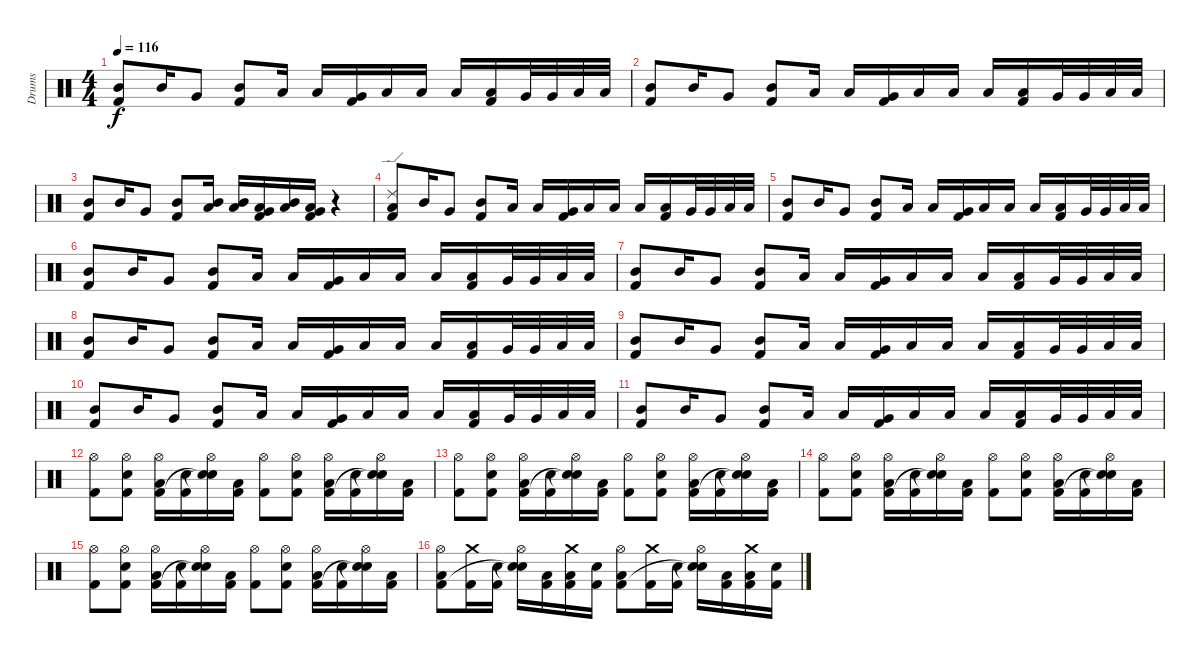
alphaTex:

\track ("Drums" "Drums") {instrument percussion}
\staff {score}
\articulation defaults
\ts (4 4)
\tempo 116
\clef neutral
\ks c
("Mid Tom (hit)" "Kick (hit) 2").8{dy f} "Mid Tom (hit)".16 "Very Low Tom (hit)".8 ("Mid Tom (hit)" "Kick (hit) 2").8 "Low Tom (hit)".16 "Low Tom (hit)".16 ("Very Low Tom (hit)" "Kick (hit) 2").16 "Low Tom (hit)".16 "Low Floor Tom (hit)".16 "Low Floor Tom (hit)".16 ("Low Floor Tom (hit)" "Kick (hit) 2").16 "Very Low Tom (hit)".32 "Very Low Tom (hit)".32 "Low Tom (hit)".32 "Low Tom (hit)".32 |
("Mid Tom (hit)" "Kick (hit) 2").8 "Mid Tom (hit)".16 "Very Low Tom (hit)".8 ("Mid Tom (hit)" "Kick (hit) 2").8 "Low Tom (hit)".16 "Low Tom (hit)".16 ("Very Low Tom (hit)" "Kick (hit) 2").16 "Low Tom (hit)".16 "Low Floor Tom (hit)".16 "Low Floor Tom (hit)".16 ("Low Floor Tom (hit)" "Kick (hit) 2").16 "Very Low Tom (hit)".32 "Very Low Tom (hit)".32 "Low Tom (hit)".32 "Low Tom (hit)".32 |
("Mid Tom (hit)" "Kick (hit) 2").8 "Mid Tom (hit)".16 "Very Low Tom (hit)".8 ("Mid Tom (hit)" "Kick (hit) 2").8 ("Mid Tom (hit)" "Low Tom (hit)").16 ("Mid Tom (hit)" "Low Tom (hit)").16 ("Low Tom (hit)" "Very Low Tom (hit)" "Kick (hit) 2").16 ("Mid Tom (hit)" "Low Tom (hit)").16 ("Very Low Tom (hit)" "Low Floor Tom (hit)" "Kick (hit) 2").16 r.4 |
("Ride (edge) 2" "Low Floor Tom (hit)" "Kick (hit) 2").8 "Mid Tom (hit)".16 "Very Low Tom (hit)".8 ("Mid Tom (hit)" "Kick (hit) 2").8 "Low Tom (hit)".16 "Low Tom (hit)".16 ("Very Low Tom (hit)" "Kick (hit) 2").16 "Low Tom (hit)".16 "Low Floor Tom (hit)".16 "Low Floor Tom (hit)".16 ("Low Floor Tom (hit)" "Kick (hit) 2").16 "Very Low Tom (hit)".32 "Very Low Tom (hit)".32 "Low Tom (hit)".32 "Low Tom (hit)".32 |
("Mid Tom (hit)" "Kick (hit) 2").8 "Mid Tom (hit)".16 "Very Low Tom (hit)".8 ("Mid Tom (hit)" "Kick (hit) 2").8 "Low Tom (hit)".16 "Low Tom (hit)".16 ("Very Low Tom (hit)" "Kick (hit) 2").16 "Low Tom (hit)".16 "Low Floor Tom (hit)".16 "Low Floor Tom (hit)".16 ("Low Floor Tom (hit)" "Kick (hit) 2").16 "Very Low Tom (hit)".32 "Very Low Tom (hit)".32 "Low Tom (hit)".32 "Low Tom (hit)".32 |
("Mid Tom (hit)" "Kick (hit) 2").8 "Mid Tom (hit)".16 "Very Low Tom (hit)".8 ("Mid Tom (hit)" "Kick (hit) 2").8 "Low Tom (hit)".16 "Low Tom (hit)".16 ("Very Low Tom (hit)" "Kick (hit) 2").16 "Low Tom (hit)".16 "Low Floor Tom (hit)".16 "Low Floor Tom (hit)".16 ("Low Floor Tom (hit)" "Kick (hit) 2").16 "Very Low Tom (hit)".32 "Very Low Tom (hit)".32 "Low Tom (hit)".32 "Low Tom (hit)".32 |
("Mid Tom (hit)" "Kick (hit) 2").8 "Mid Tom (hit)".16 "Very Low Tom (hit)".8 ("Mid Tom (hit)" "Kick (hit) 2").8 "Low Tom (hit)".16 "Low Tom (hit)".16 ("Very Low Tom (hit)" "Kick (hit) 2").16 "Low Tom (hit)".16 "Low Floor Tom (hit)".16 "Low Floor Tom (hit)".16 ("Low Floor Tom (hit)" "Kick (hit) 2").16 "Very Low Tom (hit)".32 "Very Low Tom (hit)".32 "Low Tom (hit)".32 "Low Tom (hit)".32 |
("Mid Tom (hit)" "Kick (hit) 2").8 "Mid Tom (hit)".16 "Very Low Tom (hit)".8 ("Mid Tom (hit)" "Kick (hit) 2").8 "Low Tom (hit)".16 "Low Tom (hit)".16 ("Very Low Tom (hit)" "Kick (hit) 2").16 "Low Tom (hit)".16 "Low Floor Tom (hit)".16 "Low Floor Tom (hit)".16 ("Low Floor Tom (hit)" "Kick (hit) 2").16 "Very Low Tom (hit)".32 "Very Low Tom (hit)".32 "Low Tom (hit)".32 "Low Tom (hit)".32 |
("Mid Tom (hit)" "Kick (hit) 2").8 "Mid Tom (hit)".16 "Very Low Tom (hit)".8 ("Mid Tom (hit)" "Kick (hit) 2").8 "Low Tom (hit)".16 "Low Tom (hit)".16 ("Very Low Tom (hit)" "Kick (hit) 2").16 "Low Tom (hit)".16 "Low Floor Tom (hit)".16 "Low Floor Tom (hit)".16 ("Low Floor Tom (hit)" "Kick (hit) 2").16 "Very Low Tom (hit)".32 "Very Low Tom (hit)".32 "Low Tom (hit)".32 "Low Tom (hit)".32 |
("Mid Tom (hit)" "Kick (hit) 2").8 "Mid Tom (hit)".16 "Very Low Tom (hit)".8 ("Mid Tom (hit)" "Kick (hit) 2").8 "Low Tom (hit)".16 "Low Tom (hit)".16 ("Very Low Tom (hit)" "Kick (hit) 2").16 "Low Tom (hit)".16 "Low Floor Tom (hit)".16 "Low Floor Tom (hit)".16 ("Low Floor Tom (hit)" "Kick (hit) 2").16 "Very Low Tom (hit)".32 "Very Low Tom (hit)".32 "Low Tom (hit)".32 "Low Tom (hit)".32 |
("Mid Tom (hit)" "Kick (hit) 2").8 "Mid Tom (hit)".16 "Very Low Tom (hit)".8 ("Mid Tom (hit)" "Kick (hit) 2").8 "Low Tom (hit)".16 "Low Tom (hit)".16 ("Very Low Tom (hit)" "Kick (hit) 2").16 "Low Tom (hit)".16 "Low Floor Tom (hit)".16 "Low Floor Tom (hit)".16 ("Low Floor Tom (hit)" "Kick (hit) 2").16 "Very Low Tom (hit)".32 "Very Low Tom (hit)".32 "Low Tom (hit)".32 "Low Tom (hit)".32 |
("Hi-Hat (open)" "Kick (hit) 2").8 ("Hi-Hat (open)" "Electric Snare (hit)" "Kick (hit) 2").8 ("Hi-Hat (open)" "Low Floor Tom (hit)" "Kick (hit) 2").16 ("Electric Snare (hit)" "Kick (hit) 2").16 ("Hi-Hat (open)" "Snare (hit)"{t} "Snare (hit)"{t}).16 ("Low Floor Tom (hit)" "Kick (hit) 2").16 ("Hi-Hat (open)" "Kick (hit) 2").8 ("Hi-Hat (open)" "Electric Snare (hit)" "Kick (hit) 2").8 ("Hi-Hat (open)" "Low Floor Tom (hit)" "Kick (hit) 2").16 ("Electric Snare (hit)" "Kick (hit) 2").16 ("Hi-Hat (open)" "Snare (hit)"{t} "Snare (hit)"{t}).16 ("Low Floor Tom (hit)" "Kick (hit) 2").16 |
("Hi-Hat (open)" "Kick (hit) 2").8 ("Hi-Hat (open)" "Electric Snare (hit)" "Kick (hit) 2").8 ("Hi-Hat (open)" "Low Floor Tom (hit)" "Kick (hit) 2").16 ("Electric Snare (hit)" "Kick (hit) 2").16 ("Hi-Hat (open)" "Snare (hit)"{t} "Snare (hit)"{t}).16 ("Low Floor Tom (hit)" "Kick (hit) 2").16 ("Hi-Hat (open)" "Kick (hit) 2").8 ("Hi-Hat (open)" "Electric Snare (hit)" "Kick (hit) 2").8 ("Hi-Hat (open)" "Low Floor Tom (hit)" "Kick (hit) 2").16 ("Electric Snare (hit)" "Kick (hit) 2").16 ("Hi-Hat (open)" "Snare (hit)"{t} "Snare (hit)"{t}).16 ("Low Floor Tom (hit)" "Kick (hit) 2").16 |
("Hi-Hat (open)" "Kick (hit) 2").8 ("Hi-Hat (open)" "Electric Snare (hit)" "Kick (hit) 2").8 ("Hi-Hat (open)" "Low Floor Tom (hit)" "Kick (hit) 2").16 ("Electric Snare (hit)" "Kick (hit) 2").16 ("Hi-Hat (open)" "Snare (hit)"{t} "Snare (hit)"{t}).16 ("Low Floor Tom (hit)" "Kick (hit) 2").16 ("Hi-Hat (open)" "Kick (hit) 2").8 ("Hi-Hat (open)" "Electric Snare (hit)" "Kick (hit) 2").8 ("Hi-Hat (open)" "Low Floor Tom (hit)" "Kick (hit) 2").16 ("Electric Snare (hit)" "Kick (hit) 2").16 ("Hi-Hat (open)" "Snare (hit)"{t} "Snare (hit)"{t}).16 ("Low Floor Tom (hit)" "Kick (hit) 2").16 |
("Hi-Hat (open)" "Kick (hit) 2").8 ("Hi-Hat (open)" "Electric Snare (hit)" "Kick (hit) 2").8 ("Hi-Hat (open)" "Low Floor Tom (hit)" "Kick (hit) 2").16 ("Electric Snare (hit)" "Kick (hit) 2").16 ("Hi-Hat (open)" "Snare (hit)"{t} "Snare (hit)"{t}).16 ("Low Floor Tom (hit)" "Kick (hit) 2").16 ("Hi-Hat (open)" "Kick (hit) 2").8 ("Hi-Hat (open)" "Electric Snare (hit)" "Kick (hit) 2").8 ("Hi-Hat (open)" "Low Floor Tom (hit)" "Kick (hit) 2").16 ("Electric Snare (hit)" "Kick (hit) 2").16 ("Hi-Hat (open)" "Snare (hit)"{t} "Snare (hit)"{t}).16 ("Low Floor Tom (hit)" "Kick (hit) 2").16 |
("Hi-Hat (open)" "Low Floor Tom (hit)" "Kick (hit) 2").8 ("Crash medium (hit)" "Kick (hit) 2").16 ("Electric Snare (hit)" "Kick (hit) 2").16 ("Hi-Hat (open)" "Snare (hit)"{t} "Snare (hit)"{t}).16 ("Low Floor Tom (hit)" "Kick (hit) 2").16 ("Crash medium (hit)" "Low Floor Tom (hit)" "Kick (hit) 2").16 ("Electric Snare (hit)" "Kick (hit) 2").16 ("Hi-Hat (open)" "Low Floor Tom (hit)" "Kick (hit) 2").8 ("Crash medium (hit)" "Kick (hit) 2").16 ("Electric Snare (hit)" "Kick (hit) 2").16 ("Hi-Hat (open)" "Snare (hit)"{t} "Snare (hit)"{t}).16 ("Low Floor Tom (hit)" "Kick (hit) 2").16 ("Crash medium (hit)" "Low Floor Tom (hit)" "Kick (hit) 2").16 ("Electric Snare (hit)" "Kick (hit) 2").16
